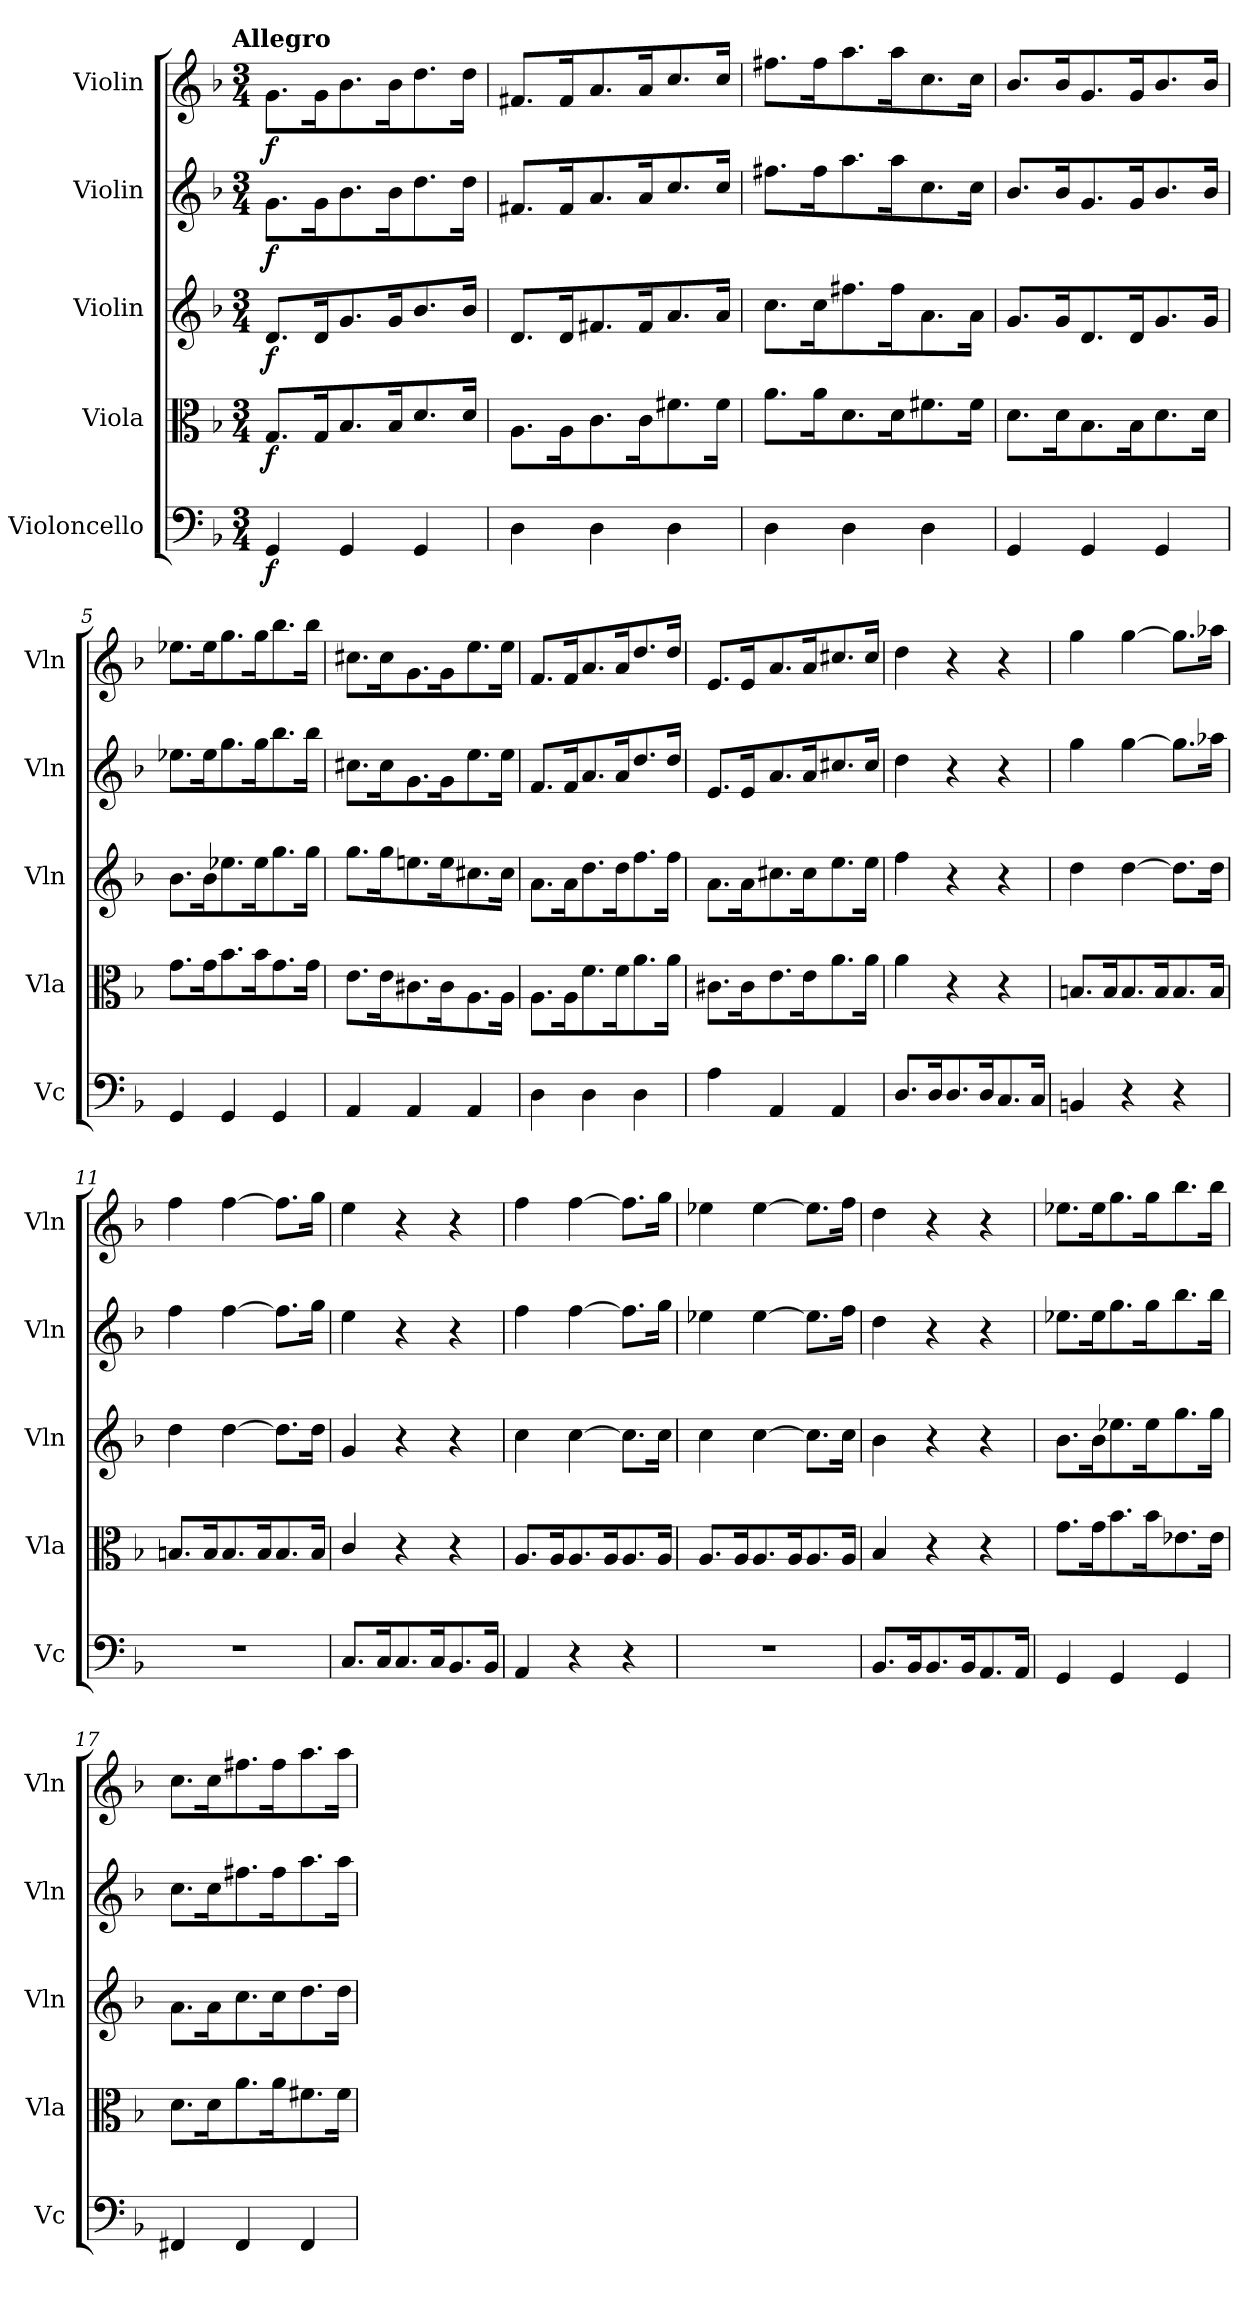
**kern	**dynam	**kern	**dynam	**kern	**dynam	**kern	**dynam	**kern	**dynam
*part5	*part5	*part4	*part4	*part3	*part3	*part2	*part2	*part1	*part1
*staff5	*staff5	*staff4	*staff4	*staff3	*staff3	*staff2	*staff2	*staff1	*staff1
*I"Violoncello	*	*I"Viola	*	*I"Violin	*	*I"Violin	*	*I"Violin	*
*I'Vc	*	*I'Vla	*	*I'Vln	*	*I'Vln	*	*I'Vln	*
*clefF4	*	*clefC3	*	*clefG2	*	*clefG2	*	*clefG2	*
*k[b-]	*	*k[b-]	*	*k[b-]	*	*k[b-]	*	*k[b-]	*
!!LO:TX:omd:t=Allegro
*M3/4	*	*M3/4	*	*M3/4	*	*M3/4	*	*M3/4	*
*MM120	*	*MM120	*	*MM120	*	*MM120	*	*MM120	*
=1	=1	=1	=1	=1	=1	=1	=1	=1	=1
4GG/	f	8.G/L	f	8.d/L	f	8.g\L	f	8.g\L	f
.	.	16G/K	.	16d/K	.	16g\K	.	16g\K	.
4GG/	.	8.B-/	.	8.g/	.	8.b-\	.	8.b-\	.
.	.	16B-/K	.	16g/K	.	16b-\K	.	16b-\K	.
4GG/	.	8.d/	.	8.b-/	.	8.dd\	.	8.dd\	.
.	.	16d/Jk	.	16b-/Jk	.	16dd\Jk	.	16dd\Jk	.
=2	=2	=2	=2	=2	=2	=2	=2	=2	=2
4D\	.	8.A\L	.	8.d/L	.	8.f#X/L	.	8.f#X/L	.
.	.	16A\K	.	16d/K	.	16f#/K	.	16f#/K	.
4D\	.	8.c\	.	8.f#X/	.	8.a/	.	8.a/	.
.	.	16c\K	.	16f#/K	.	16a/K	.	16a/K	.
4D\	.	8.f#X\	.	8.a/	.	8.cc/	.	8.cc/	.
.	.	16f#\Jk	.	16a/Jk	.	16cc/Jk	.	16cc/Jk	.
=3	=3	=3	=3	=3	=3	=3	=3	=3	=3
4D\	.	8.a\L	.	8.cc\L	.	8.ff#X\L	.	8.ff#X\L	.
.	.	16a\K	.	16cc\K	.	16ff#\K	.	16ff#\K	.
4D\	.	8.d\	.	8.ff#X\	.	8.aa\	.	8.aa\	.
.	.	16d\K	.	16ff#\K	.	16aa\K	.	16aa\K	.
4D\	.	8.f#X\	.	8.a\	.	8.cc\	.	8.cc\	.
.	.	16f#\Jk	.	16a\Jk	.	16cc\Jk	.	16cc\Jk	.
=4	=4	=4	=4	=4	=4	=4	=4	=4	=4
4GG/	.	8.d\L	.	8.g/L	.	8.b-/L	.	8.b-/L	.
.	.	16d\K	.	16g/K	.	16b-/K	.	16b-/K	.
4GG/	.	8.B-\	.	8.d/	.	8.g/	.	8.g/	.
.	.	16B-\K	.	16d/K	.	16g/K	.	16g/K	.
4GG/	.	8.d\	.	8.g/	.	8.b-/	.	8.b-/	.
.	.	16d\Jk	.	16g/Jk	.	16b-/Jk	.	16b-/Jk	.
=5	=5	=5	=5	=5	=5	=5	=5	=5	=5
4GG/	.	8.g\L	.	8.b-\L	.	8.ee-X\L	.	8.ee-X\L	.
.	.	16g\K	.	16b-\K	.	16ee-\K	.	16ee-\K	.
4GG/	.	8.b-\	.	8.ee-X\	.	8.gg\	.	8.gg\	.
.	.	16b-\K	.	16ee-\K	.	16gg\K	.	16gg\K	.
4GG/	.	8.g\	.	8.gg\	.	8.bb-\	.	8.bb-\	.
.	.	16g\Jk	.	16gg\Jk	.	16bb-\Jk	.	16bb-\Jk	.
=6	=6	=6	=6	=6	=6	=6	=6	=6	=6
4AA/	.	8.e\L	.	8.gg\L	.	8.cc#X\L	.	8.cc#X\L	.
.	.	16e\K	.	16gg\K	.	16cc#\K	.	16cc#\K	.
4AA/	.	8.c#X\	.	8.een\	.	8.g\	.	8.g\	.
.	.	16c#\K	.	16ee\K	.	16g\K	.	16g\K	.
4AA/	.	8.A\	.	8.cc#X\	.	8.ee\	.	8.ee\	.
.	.	16A\Jk	.	16cc#\Jk	.	16ee\Jk	.	16ee\Jk	.
=7	=7	=7	=7	=7	=7	=7	=7	=7	=7
4D\	.	8.A\L	.	8.a\L	.	8.f/L	.	8.f/L	.
.	.	16A\K	.	16a\K	.	16f/K	.	16f/K	.
4D\	.	8.f\	.	8.dd\	.	8.a/	.	8.a/	.
.	.	16f\K	.	16dd\K	.	16a/K	.	16a/K	.
4D\	.	8.a\	.	8.ff\	.	8.dd/	.	8.dd/	.
.	.	16a\Jk	.	16ff\Jk	.	16dd/Jk	.	16dd/Jk	.
=8	=8	=8	=8	=8	=8	=8	=8	=8	=8
4A\	.	8.c#X\L	.	8.a\L	.	8.e/L	.	8.e/L	.
.	.	16c#\K	.	16a\K	.	16e/K	.	16e/K	.
4AA/	.	8.e\	.	8.cc#X\	.	8.a/	.	8.a/	.
.	.	16e\K	.	16cc#\K	.	16a/K	.	16a/K	.
4AA/	.	8.a\	.	8.ee\	.	8.cc#X/	.	8.cc#X/	.
.	.	16a\Jk	.	16ee\Jk	.	16cc#/Jk	.	16cc#/Jk	.
=9	=9	=9	=9	=9	=9	=9	=9	=9	=9
8.D/L	.	4a\	.	4ff\	.	4dd\	.	4dd\	.
16D/K	.	.	.	.	.	.	.	.	.
8.D/	.	4r	.	4r	.	4r	.	4r	.
16D/K	.	.	.	.	.	.	.	.	.
8.C/	.	4r	.	4r	.	4r	.	4r	.
16C/Jk	.	.	.	.	.	.	.	.	.
=10	=10	=10	=10	=10	=10	=10	=10	=10	=10
4BBn/	.	8.Bn/L	.	4dd\	.	4gg\	.	4gg\	.
.	.	16B/K	.	.	.	.	.	.	.
4r	.	8.B/	.	[4dd\	.	[4gg\	.	[4gg\	.
.	.	16B/K	.	.	.	.	.	.	.
4r	.	8.B/	.	8.dd\L]	.	8.gg\L]	.	8.gg\L]	.
.	.	16B/Jk	.	16dd\Jk	.	16aa-X\Jk	.	16aa-X\Jk	.
=11	=11	=11	=11	=11	=11	=11	=11	=11	=11
2.r	.	8.Bn/L	.	4dd\	.	4ff\	.	4ff\	.
.	.	16B/K	.	.	.	.	.	.	.
.	.	8.B/	.	[4dd\	.	[4ff\	.	[4ff\	.
.	.	16B/K	.	.	.	.	.	.	.
.	.	8.B/	.	8.dd\L]	.	8.ff\L]	.	8.ff\L]	.
.	.	16B/Jk	.	16dd\Jk	.	16gg\Jk	.	16gg\Jk	.
=12	=12	=12	=12	=12	=12	=12	=12	=12	=12
8.C/L	.	4c/	.	4g/	.	4ee\	.	4ee\	.
16C/K	.	.	.	.	.	.	.	.	.
8.C/	.	4r	.	4r	.	4r	.	4r	.
16C/K	.	.	.	.	.	.	.	.	.
8.BB-/	.	4r	.	4r	.	4r	.	4r	.
16BB-/Jk	.	.	.	.	.	.	.	.	.
=13	=13	=13	=13	=13	=13	=13	=13	=13	=13
4AA/	.	8.A/L	.	4cc\	.	4ff\	.	4ff\	.
.	.	16A/K	.	.	.	.	.	.	.
4r	.	8.A/	.	[4cc\	.	[4ff\	.	[4ff\	.
.	.	16A/K	.	.	.	.	.	.	.
4r	.	8.A/	.	8.cc\L]	.	8.ff\L]	.	8.ff\L]	.
.	.	16A/Jk	.	16cc\Jk	.	16gg\Jk	.	16gg\Jk	.
=14	=14	=14	=14	=14	=14	=14	=14	=14	=14
2.r	.	8.A/L	.	4cc\	.	4ee-X\	.	4ee-X\	.
.	.	16A/K	.	.	.	.	.	.	.
.	.	8.A/	.	[4cc\	.	[4ee-\	.	[4ee-\	.
.	.	16A/K	.	.	.	.	.	.	.
.	.	8.A/	.	8.cc\L]	.	8.ee-\L]	.	8.ee-\L]	.
.	.	16A/Jk	.	16cc\Jk	.	16ff\Jk	.	16ff\Jk	.
=15	=15	=15	=15	=15	=15	=15	=15	=15	=15
8.BB-/L	.	4B-/	.	4b-\	.	4dd\	.	4dd\	.
16BB-/K	.	.	.	.	.	.	.	.	.
8.BB-/	.	4r	.	4r	.	4r	.	4r	.
16BB-/K	.	.	.	.	.	.	.	.	.
8.AA/	.	4r	.	4r	.	4r	.	4r	.
16AA/Jk	.	.	.	.	.	.	.	.	.
=16	=16	=16	=16	=16	=16	=16	=16	=16	=16
4GG/	.	8.g\L	.	8.b-\L	.	8.ee-X\L	.	8.ee-X\L	.
.	.	16g\K	.	16b-\K	.	16ee-\K	.	16ee-\K	.
4GG/	.	8.b-\	.	8.ee-X\	.	8.gg\	.	8.gg\	.
.	.	16b-\K	.	16ee-\K	.	16gg\K	.	16gg\K	.
4GG/	.	8.e-X\	.	8.gg\	.	8.bb-\	.	8.bb-\	.
.	.	16e-\Jk	.	16gg\Jk	.	16bb-\Jk	.	16bb-\Jk	.
=17	=17	=17	=17	=17	=17	=17	=17	=17	=17
4FF#X/	.	8.d\L	.	8.a\L	.	8.cc\L	.	8.cc\L	.
.	.	16d\K	.	16a\K	.	16cc\K	.	16cc\K	.
4FF#/	.	8.a\	.	8.cc\	.	8.ff#X\	.	8.ff#X\	.
.	.	16a\K	.	16cc\K	.	16ff#\K	.	16ff#\K	.
4FF#/	.	8.f#X\	.	8.dd\	.	8.aa\	.	8.aa\	.
.	.	16f#\Jk	.	16dd\Jk	.	16aa\Jk	.	16aa\Jk	.
=	=	=	=	=	=	=	=	=	=
*-	*-	*-	*-	*-	*-	*-	*-	*-	*-
